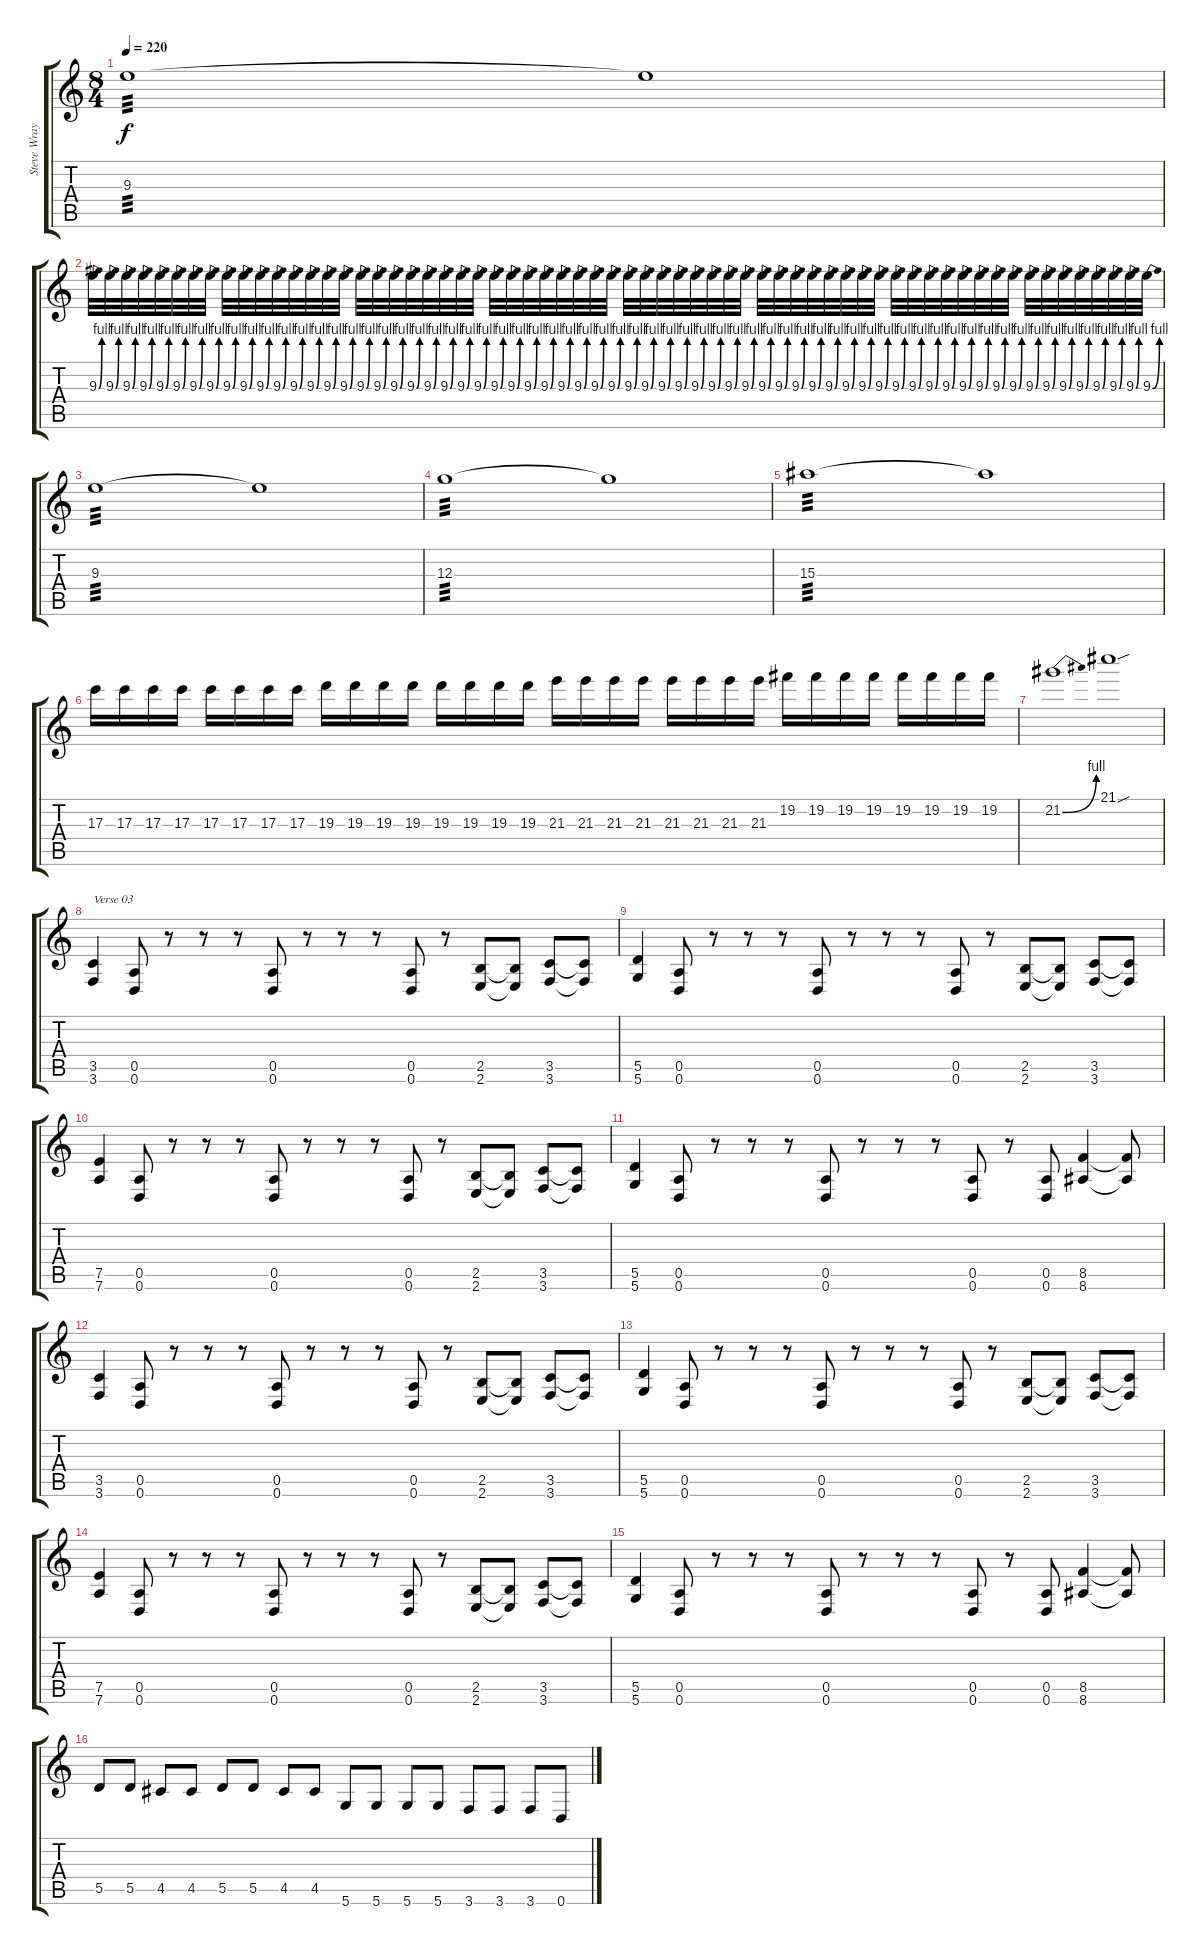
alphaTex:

\track ("Steve Wray" "Steve Wray") {instrument distortionguitar}
\staff {score tabs}
\tuning (E4 B3 G3 D3 A2 D2) {hide}
\ts (8 4)
\tempo 220
\clef g2
\ks c
9.3.1{tp 3 dy f} 9.3{t}.1 |
9.3{be (bend 0 0 60 4)}.32 9.3{be (bend 0 0 60 4)}.32 9.3{be (bend 0 0 60 4)}.32 9.3{be (bend 0 0 60 4)}.32 9.3{be (bend 0 0 60 4)}.32 9.3{be (bend 0 0 60 4)}.32 9.3{be (bend 0 0 60 4)}.32 9.3{be (bend 0 0 60 4)}.32 9.3{be (bend 0 0 60 4)}.32 9.3{be (bend 0 0 60 4)}.32 9.3{be (bend 0 0 60 4)}.32 9.3{be (bend 0 0 60 4)}.32 9.3{be (bend 0 0 60 4)}.32 9.3{be (bend 0 0 60 4)}.32 9.3{be (bend 0 0 60 4)}.32 9.3{be (bend 0 0 60 4)}.32 9.3{be (bend 0 0 60 4)}.32 9.3{be (bend 0 0 60 4)}.32 9.3{be (bend 0 0 60 4)}.32 9.3{be (bend 0 0 60 4)}.32 9.3{be (bend 0 0 60 4)}.32 9.3{be (bend 0 0 60 4)}.32 9.3{be (bend 0 0 60 4)}.32 9.3{be (bend 0 0 60 4)}.32 9.3{be (bend 0 0 60 4)}.32 9.3{be (bend 0 0 60 4)}.32 9.3{be (bend 0 0 60 4)}.32 9.3{be (bend 0 0 60 4)}.32 9.3{be (bend 0 0 60 4)}.32 9.3{be (bend 0 0 60 4)}.32 9.3{be (bend 0 0 60 4)}.32 9.3{be (bend 0 0 60 4)}.32 9.3{be (bend 0 0 60 4)}.32 9.3{be (bend 0 0 60 4)}.32 9.3{be (bend 0 0 60 4)}.32 9.3{be (bend 0 0 60 4)}.32 9.3{be (bend 0 0 60 4)}.32 9.3{be (bend 0 0 60 4)}.32 9.3{be (bend 0 0 60 4)}.32 9.3{be (bend 0 0 60 4)}.32 9.3{be (bend 0 0 60 4)}.32 9.3{be (bend 0 0 60 4)}.32 9.3{be (bend 0 0 60 4)}.32 9.3{be (bend 0 0 60 4)}.32 9.3{be (bend 0 0 60 4)}.32 9.3{be (bend 0 0 60 4)}.32 9.3{be (bend 0 0 60 4)}.32 9.3{be (bend 0 0 60 4)}.32 9.3{be (bend 0 0 60 4)}.32 9.3{be (bend 0 0 60 4)}.32 9.3{be (bend 0 0 60 4)}.32 9.3{be (bend 0 0 60 4)}.32 9.3{be (bend 0 0 60 4)}.32 9.3{be (bend 0 0 60 4)}.32 9.3{be (bend 0 0 60 4)}.32 9.3{be (bend 0 0 60 4)}.32 9.3{be (bend 0 0 60 4)}.32 9.3{be (bend 0 0 60 4)}.32 9.3{be (bend 0 0 60 4)}.32 9.3{be (bend 0 0 60 4)}.32 9.3{be (bend 0 0 60 4)}.32 9.3{be (bend 0 0 60 4)}.32 9.3{be (bend 0 0 60 4)}.32 9.3{be (bend 0 0 60 4)}.32 |
9.3.1{tp 3} 9.3{t}.1 |
12.3.1{tp 3} 12.3{t}.1 |
15.3.1{tp 3} 15.3{t}.1 |
17.3.16 17.3.16 17.3.16 17.3.16 17.3.16 17.3.16 17.3.16 17.3.16 19.3.16 19.3.16 19.3.16 19.3.16 19.3.16 19.3.16 19.3.16 19.3.16 21.3.16 21.3.16 21.3.16 21.3.16 21.3.16 21.3.16 21.3.16 21.3.16 19.2.16 19.2.16 19.2.16 19.2.16 19.2.16 19.2.16 19.2.16 19.2.16 |
21.2{be (bend 0 0 60 4)}.1 21.1{sou}.1 |
(3.5 3.6).4{txt "Verse 03"} (0.5 0.6).8 r.8 r.8 r.8 (0.5 0.6).8 r.8 r.8 r.8 (0.5 0.6).8 r.8 (2.5 2.6).8 (2.5{t} 2.6{t}).8 (3.5 3.6).8 (3.5{t} 3.6{t}).8 |
(5.5 5.6).4 (0.5 0.6).8 r.8 r.8 r.8 (0.5 0.6).8 r.8 r.8 r.8 (0.5 0.6).8 r.8 (2.5 2.6).8 (2.5{t} 2.6{t}).8 (3.5 3.6).8 (3.5{t} 3.6{t}).8 |
(7.5 7.6).4 (0.5 0.6).8 r.8 r.8 r.8 (0.5 0.6).8 r.8 r.8 r.8 (0.5 0.6).8 r.8 (2.5 2.6).8 (2.5{t} 2.6{t}).8 (3.5 3.6).8 (3.5{t} 3.6{t}).8 |
(5.5 5.6).4 (0.5 0.6).8 r.8 r.8 r.8 (0.5 0.6).8 r.8 r.8 r.8 (0.5 0.6).8 r.8 (0.5 0.6).8 (8.5 8.6).4 (8.5{t} 8.6{t}).8 |
(3.5 3.6).4 (0.5 0.6).8 r.8 r.8 r.8 (0.5 0.6).8 r.8 r.8 r.8 (0.5 0.6).8 r.8 (2.5 2.6).8 (2.5{t} 2.6{t}).8 (3.5 3.6).8 (3.5{t} 3.6{t}).8 |
(5.5 5.6).4 (0.5 0.6).8 r.8 r.8 r.8 (0.5 0.6).8 r.8 r.8 r.8 (0.5 0.6).8 r.8 (2.5 2.6).8 (2.5{t} 2.6{t}).8 (3.5 3.6).8 (3.5{t} 3.6{t}).8 |
(7.5 7.6).4 (0.5 0.6).8 r.8 r.8 r.8 (0.5 0.6).8 r.8 r.8 r.8 (0.5 0.6).8 r.8 (2.5 2.6).8 (2.5{t} 2.6{t}).8 (3.5 3.6).8 (3.5{t} 3.6{t}).8 |
(5.5 5.6).4 (0.5 0.6).8 r.8 r.8 r.8 (0.5 0.6).8 r.8 r.8 r.8 (0.5 0.6).8 r.8 (0.5 0.6).8 (8.5 8.6).4 (8.5{t} 8.6{t}).8 |
5.5.8 5.5.8 4.5.8 4.5.8 5.5.8 5.5.8 4.5.8 4.5.8 5.6.8 5.6.8 5.6.8 5.6.8 3.6.8 3.6.8 3.6.8 0.6.8
